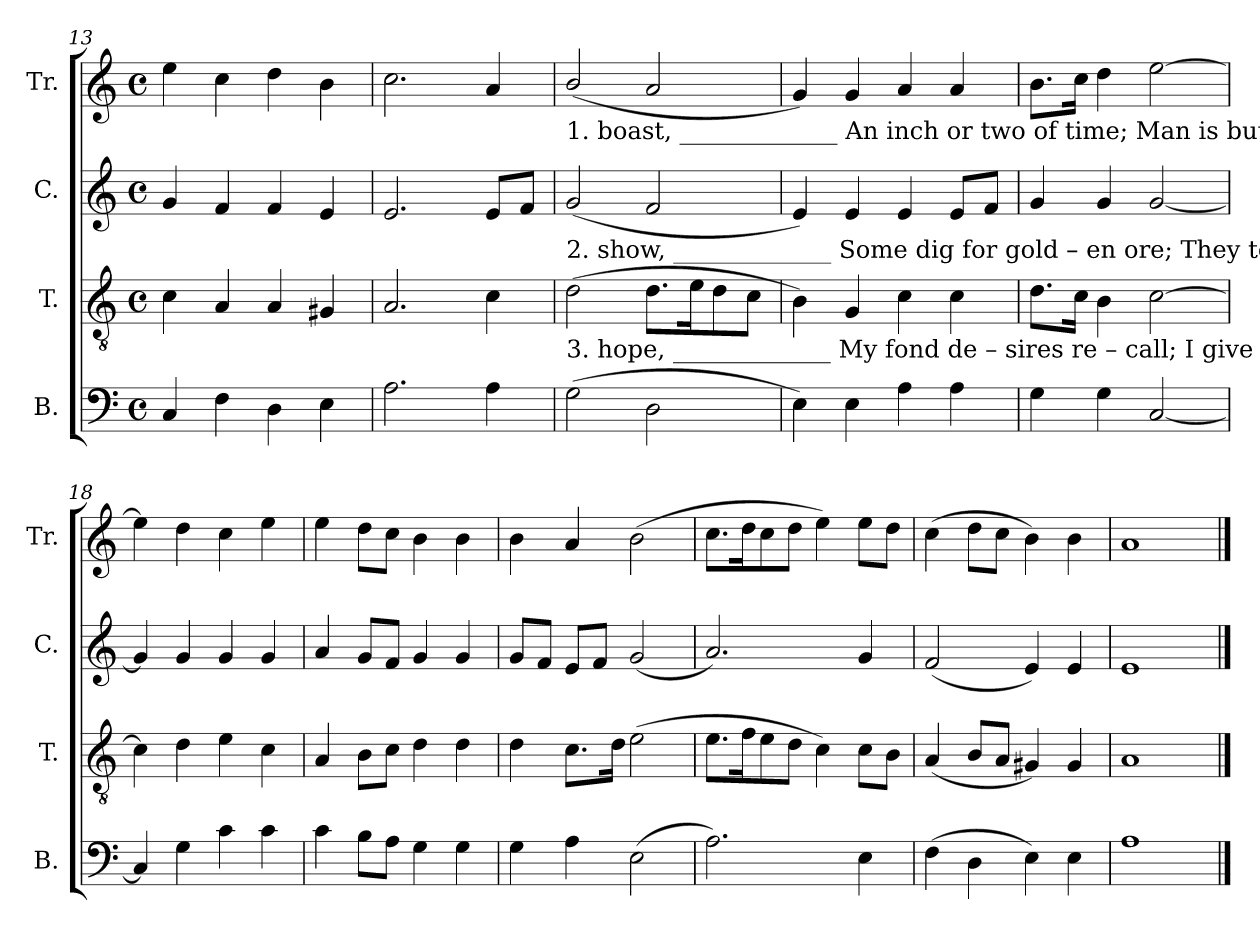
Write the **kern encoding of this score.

**kern	**kern	**kern	**kern
*part4	*part3	*part2	*part1
*staff4	*staff3	*staff2	*staff1
*I"B.	*I"T.	*I"C.	*I"Tr.
*I'B.	*I'T.	*I'C.	*I'Tr.
*clefF4	*clefGv2	*clefG2	*clefG2
*k[]	*k[]	*k[]	*k[]
*M4/4	*M4/4	*M4/4	*M4/4
*met(c)	*met(c)	*met(c)	*met(c)
=13	=13	=13	=13
4C!/	4c!\	4g!/	4ee!\
4F!\	4A!/	4f!/	4cc!\
4D!\	4A!/	4f!/	4dd!\
4E!\	4G#X!/	4e!/	4b!\
=14	=14	=14	=14
2.A!\	2.A!/	2.e!/	2.cc!\
4A!\	4c!\	8e!/L	4a!/
.	.	8f!/J	.
!!LO:LB:g=z
=15	=15	=15	=15
!	!	!	!LO:TX:b:t=1. boast, _____________  An  inch  or      two       of   time;    Man is  but   va  –  ni  –  ty  and  dust,     In           all __________________  his      flower _______  and  prime.
!	!	!LO:TX:b:t=2. show, _____________ Some dig   for     gold   –  en   ore;   They toil  for heirs, they know not  who,   And         straight _____________ are        seen ________   no  more.	!
!	!LO:TX:b:t=3. hope, _____________   My  fond de  –  sires     re – call;        I  give  my     mortal   interest    up,      And        make _______________   my       God _________  my   all.	!	!
(>2G!\	(>2d!\	(<2g!/	(<2b!/
2D!\	8.d!\L	2f!/	2a!/
.	16e!\K	.	.
.	8d!\	.	.
.	8c!\J	.	.
=16	=16	=16	=16
4E!\)	4B!\)	4e!/)	4g!/)
4E!\	4G!/	4e!/	4g!/
4A!\	4c!\	4e!/	4a!/
4A!\	4c!\	8e!/L	4a!/
.	.	8f!/J	.
=17	=17	=17	=17
4G!\	8.d!\L	4g!/	8.b!\L
.	16c!\Jk	.	16cc!\Jk
4G!\	4B!\	4g!/	4dd!\
[2C!/	[2c!\	[2g!/	[2ee!\
=18	=18	=18	=18
4C!/]	4c!\]	4g!/]	4ee!\]
4G!\	4d!\	4g!/	4dd!\
4c!\	4e!\	4g!/	4cc!\
4c!\	4c!\	4g!/	4ee!\
=19	=19	=19	=19
4c!\	4A!/	4a!/	4ee!\
8B!\L	8B!\L	8g!/L	8dd!\L
8A!\J	8c!\J	8f!/J	8cc!\J
4G!\	4d!\	4g!/	4b!\
4G!\	4d!\	4g!/	4b!\
=20	=20	=20	=20
4G!\	4d!\	8g!/L	4b!\
.	.	8f!/J	.
4A!\	8.c!\L	8e!/L	4a!/
.	.	8f!/J	.
.	16d!\Jk	.	.
(>2E!\	(>2e!\	(<2g!/	(>2b!\
=21	=21	=21	=21
2.A!\)	8.e!\L	2.a!/)	8.cc!\L
.	16f!\K	.	16dd!\K
.	8e!\	.	8cc!\
.	8d!\J	.	8dd!\J
.	4c!\)	.	4ee!\)
4E!\	8c!\L	4g!/	8ee!\L
.	8B!\J	.	8dd!\J
=22	=22	=22	=22
(>4F!\	(<4A!/	(<2f!/	(>4cc!\
4D!\	8B!/L	.	8dd!\L
.	8A!/J	.	8cc!\J
4E!\)	4G#X!/)	4e!/)	4b!\)
4E!\	4G#!/	4e!/	4b!\
=23	=23	=23	=23
1A!	1A!	1e!	1a!
==	==	==	==
*-	*-	*-	*-
